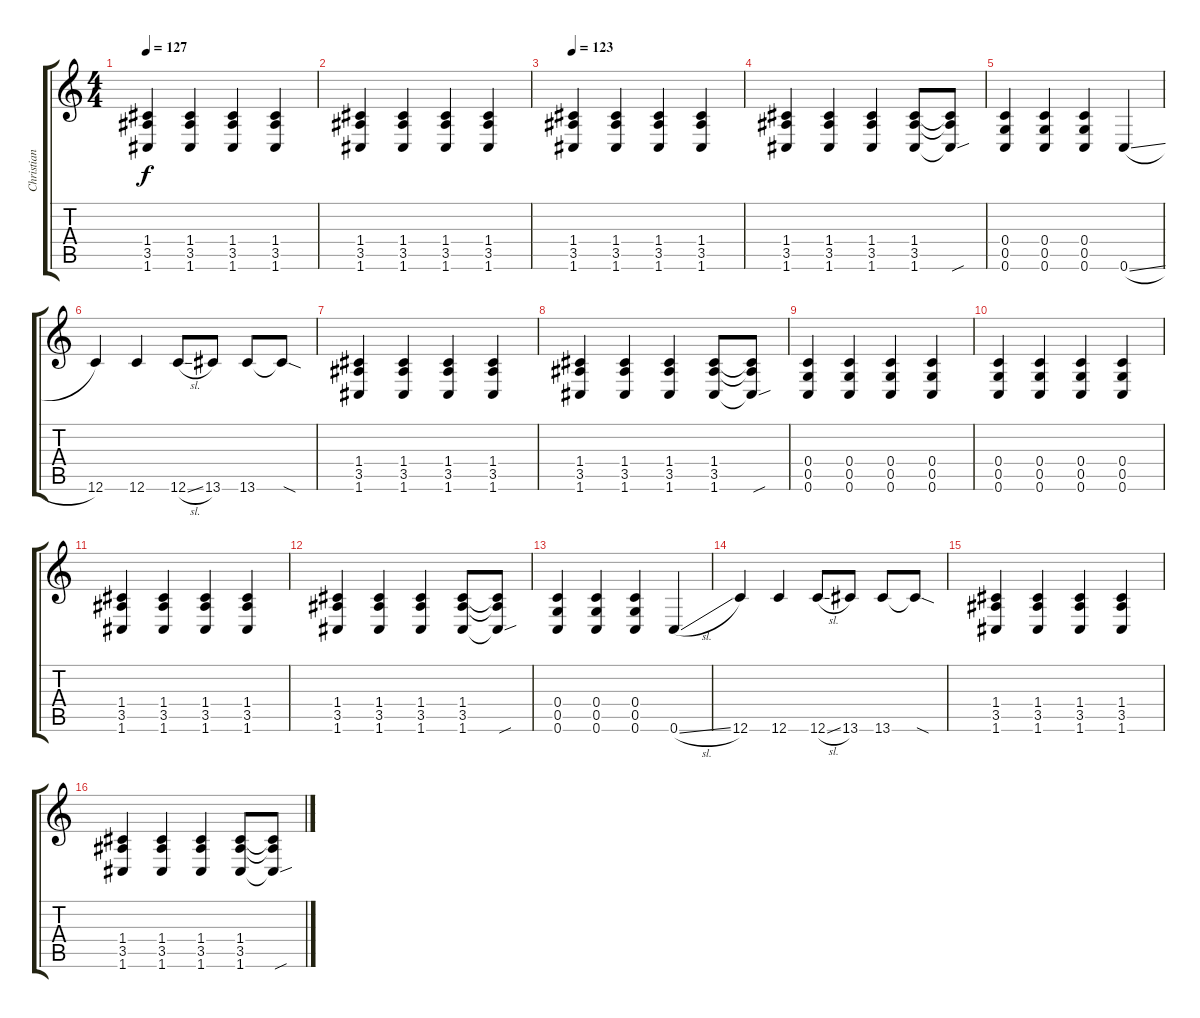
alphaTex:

\track ("Christian Andreu" "Christian ") {instrument distortionguitar}
\staff {score tabs}
\tuning (D4 A3 F3 C3 G2 C2) {hide}
\ts (4 4)
\tempo 127
\clef g2
\ks c
(1.4 3.5 1.6).4{dy f} (1.4 3.5 1.6).4 (1.4 3.5 1.6).4 (1.4 3.5 1.6).4 |
(1.4 3.5 1.6).4 (1.4 3.5 1.6).4 (1.4 3.5 1.6).4 (1.4 3.5 1.6).4 |
\tempo 123
(1.4 3.5 1.6).4 (1.4 3.5 1.6).4 (1.4 3.5 1.6).4 (1.4 3.5 1.6).4 |
(1.4 3.5 1.6).4 (1.4 3.5 1.6).4 (1.4 3.5 1.6).4 (1.4 3.5 1.6).8 (1.4{t} 3.5{t} 1.6{sou t}).8 |
(0.4 0.5 0.6).4 (0.4 0.5 0.6).4 (0.4 0.5 0.6).4 0.6{sl}.4 |
12.6.4 12.6.4 12.6{sl}.8 13.6.8 13.6.8 13.6{sod t}.8 |
(1.4 3.5 1.6).4 (1.4 3.5 1.6).4 (1.4 3.5 1.6).4 (1.4 3.5 1.6).4 |
(1.4 3.5 1.6).4 (1.4 3.5 1.6).4 (1.4 3.5 1.6).4 (1.4 3.5 1.6).8 (1.4{t} 3.5{t} 1.6{sou t}).8 |
(0.4 0.5 0.6).4 (0.4 0.5 0.6).4 (0.4 0.5 0.6).4 (0.4 0.5 0.6).4 |
(0.4 0.5 0.6).4 (0.4 0.5 0.6).4 (0.4 0.5 0.6).4 (0.4 0.5 0.6).4 |
(1.4 3.5 1.6).4 (1.4 3.5 1.6).4 (1.4 3.5 1.6).4 (1.4 3.5 1.6).4 |
(1.4 3.5 1.6).4 (1.4 3.5 1.6).4 (1.4 3.5 1.6).4 (1.4 3.5 1.6).8 (1.4{t} 3.5{t} 1.6{sou t}).8 |
(0.4 0.5 0.6).4 (0.4 0.5 0.6).4 (0.4 0.5 0.6).4 0.6{sl}.4 |
12.6.4 12.6.4 12.6{sl}.8 13.6.8 13.6.8 13.6{sod t}.8 |
(1.4 3.5 1.6).4 (1.4 3.5 1.6).4 (1.4 3.5 1.6).4 (1.4 3.5 1.6).4 |
(1.4 3.5 1.6).4 (1.4 3.5 1.6).4 (1.4 3.5 1.6).4 (1.4 3.5 1.6).8 (1.4{t} 3.5{t} 1.6{sou t}).8
